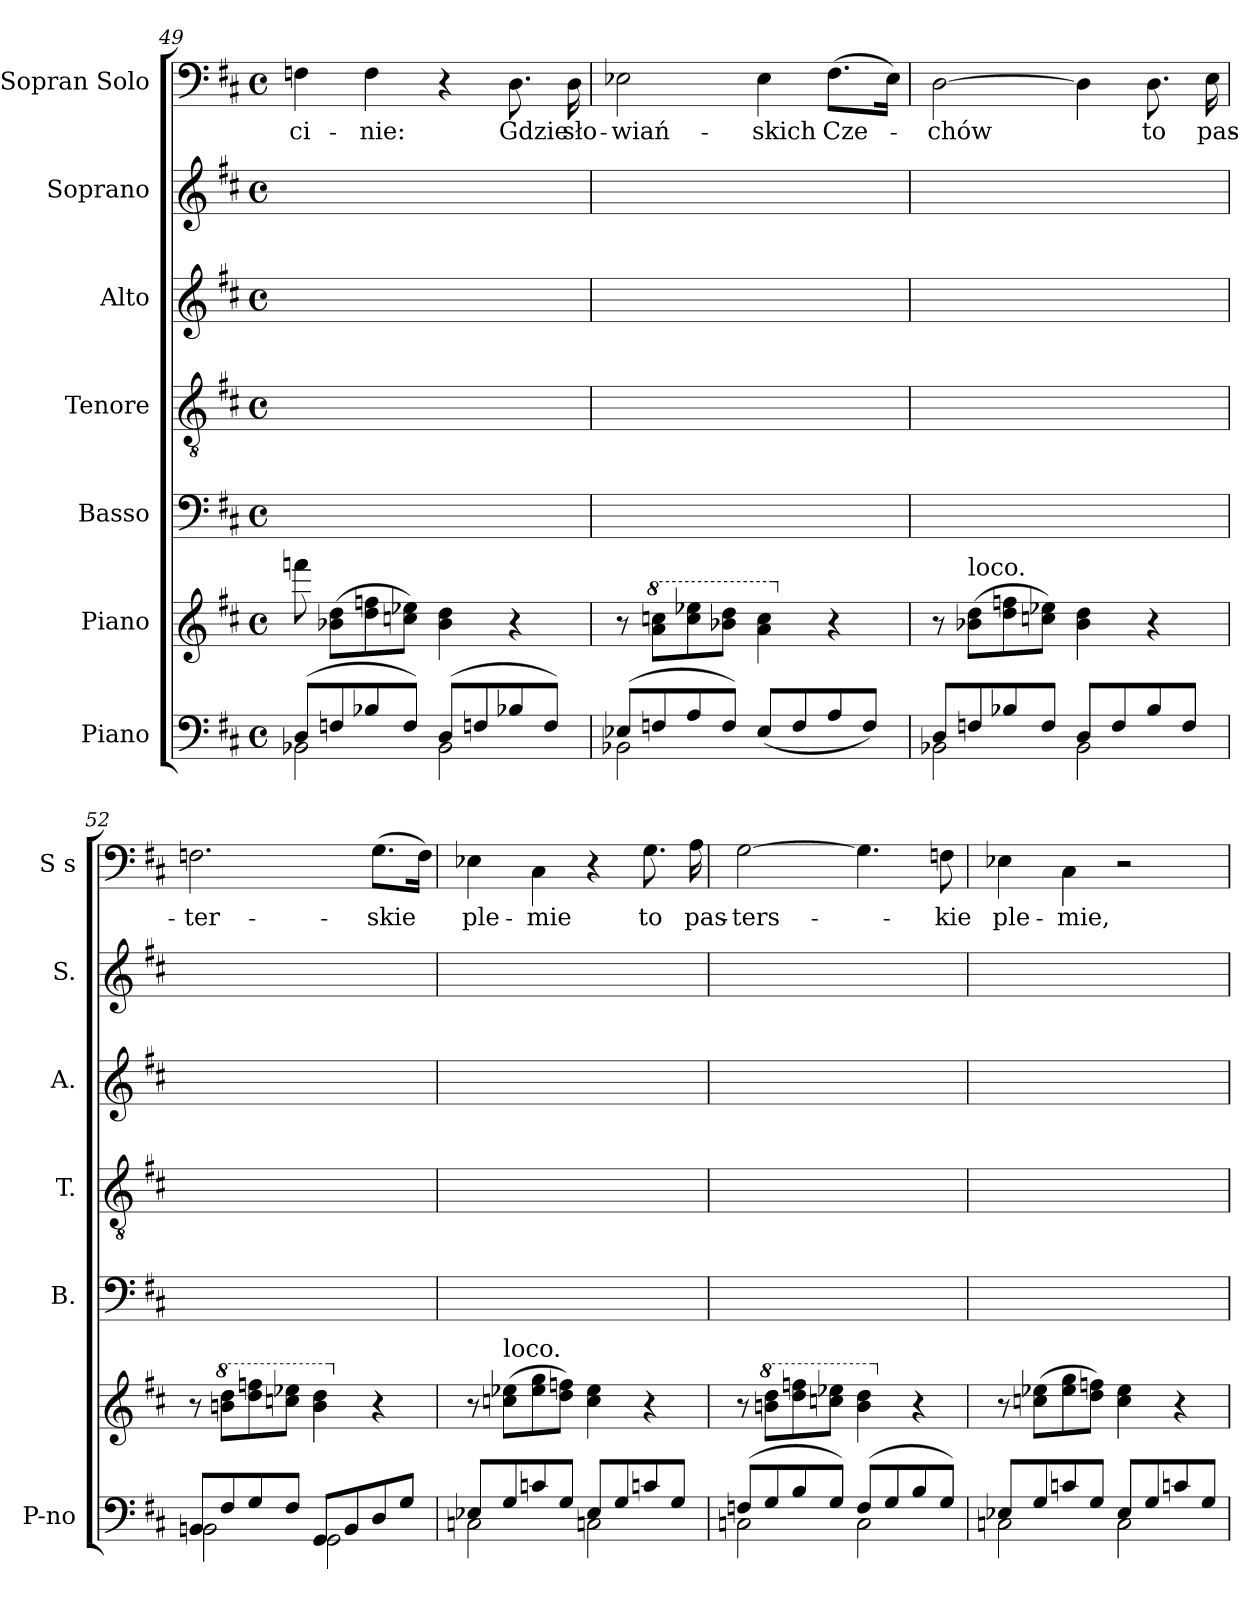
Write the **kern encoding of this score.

**kern	**kern	**kern	**kern	**kern	**kern	**kern	**text
*part7	*part6	*part5	*part4	*part3	*part2	*part1	*part1
*staff7	*staff6	*staff5	*staff4	*staff3	*staff2	*staff1	*staff1
*I"Piano	*I"Piano	*I"Basso	*I"Tenore	*I"Alto	*I"Soprano	*I"Sopran Solo	*
*I'P-no	*	*I'B.	*I'T.	*I'A.	*I'S.	*I'S s	*
*clefF4	*clefG2	*clefF4	*clefGv2	*clefG2	*clefG2	*clefF4	*
*k[f#c#]	*k[f#c#]	*k[f#c#]	*k[f#c#]	*k[f#c#]	*k[f#c#]	*k[f#c#]	*
*D:	*D:	*D:	*D:	*D:	*D:	*D:	*
*M4/4	*M4/4	*M4/4	*M4/4	*M4/4	*M4/4	*M4/4	*
*met(c)	*met(c)	*met(c)	*met(c)	*met(c)	*met(c)	*met(c)	*
=49	=49	=49	=49	=49	=49	=49	=49
*^	*	*	*	*	*	*	*
(8D/L	2BB-X\	8fffn\	1ryy	1ryy	1ryy	1ryy	4Fn\	-ci-
8Fn/	.	(8b-X\ 8dd\L	.	.	.	.	.	.
8B-X/	.	8dd\ 8ffn\	.	.	.	.	4F\	-nie:
8F/J)	.	8ccn\ 8ee-X\J)	.	.	.	.	.	.
(8D/L	2BB-\	4b-\ 4dd\	.	.	.	.	4r	.
8Fn/	.	.	.	.	.	.	.	.
8B-X/	.	4r	.	.	.	.	8.D\	Gdzie
8F/J)	.	.	.	.	.	.	.	.
.	.	.	.	.	.	.	16D\	sło-
=50	=50	=50	=50	=50	=50	=50	=50	=50
(8E-X/L	2BB-X\	8r	1ryy	1ryy	1ryy	1ryy	2E-X\	-wiań-
*	*	*8va	*	*	*	*	*	*
8Fn/	.	8aa\ 8cccn\L	.	.	.	.	.	.
8A/	.	8ccc\ 8eee-X\	.	.	.	.	.	.
8F/J)	.	8bb-X\ 8ddd\J	.	.	.	.	.	.
(8E-/L	2ryy	4aa\ 4ccc\	.	.	.	.	4E-\	-skich
8F/	.	.	.	.	.	.	.	.
*	*	*X8va	*	*	*	*	*	*
8A/	.	4r	.	.	.	.	(8.F#\L	Cze-
8F/J)	.	.	.	.	.	.	.	.
.	.	.	.	.	.	.	16E-\Jk)	.
=51	=51	=51	=51	=51	=51	=51	=51	=51
8D/L	2BB-X\	8r	1ryy	1ryy	1ryy	1ryy	[2D\	-chów
!	!	!LO:TX:a:t=loco.	!	!	!	!	!	!
8Fn/	.	(8b-X\ 8dd\L	.	.	.	.	.	.
8B-X/	.	8dd\ 8ffn\	.	.	.	.	.	.
8F/J	.	8ccn\ 8ee-X\J)	.	.	.	.	.	.
8D/L	2BB-\	4b-\ 4dd\	.	.	.	.	4D\]	.
8F/	.	.	.	.	.	.	.	.
8B-/	.	4r	.	.	.	.	8.D\	to
8F/J	.	.	.	.	.	.	.	.
.	.	.	.	.	.	.	16E\	pas-
=52	=52	=52	=52	=52	=52	=52	=52	=52
8BB/L	2BBn\	8r	1ryy	1ryy	1ryy	1ryy	2.Fn\	-ter-
*	*	*8va	*	*	*	*	*	*
8F#/	.	8bbn\ 8ddd\L	.	.	.	.	.	.
8G/	.	8ddd\ 8fffn\	.	.	.	.	.	.
8F#/J	.	8cccn\ 8eee-X\J	.	.	.	.	.	.
8GG/L	2GG\	4bb\ 4ddd\	.	.	.	.	.	.
8BB/	.	.	.	.	.	.	.	.
*	*	*X8va	*	*	*	*	*	*
8D/	.	4r	.	.	.	.	(8.G\L	-skie
8G/J	.	.	.	.	.	.	.	.
.	.	.	.	.	.	.	16F\Jk)	.
=53	=53	=53	=53	=53	=53	=53	=53	=53
8E-X/L	2Cn\	8r	1ryy	1ryy	1ryy	1ryy	4E-X\	ple-
!	!	!LO:TX:a:t=loco.	!	!	!	!	!	!
8G/	.	(8ccn\ 8ee-X\L	.	.	.	.	.	.
8cn/	.	8ee-\ 8gg\	.	.	.	.	4C#\	-mie
8G/J	.	8dd\ 8ffn\J)	.	.	.	.	.	.
8E-/L	2Cn\	4cc\ 4ee-\	.	.	.	.	4r	.
8G/	.	.	.	.	.	.	.	.
8cn/	.	4r	.	.	.	.	8.G\	to
8G/J	.	.	.	.	.	.	.	.
.	.	.	.	.	.	.	16A\	pas-
=54	=54	=54	=54	=54	=54	=54	=54	=54
(8Fn/L	2Cn\	8r	1ryy	1ryy	1ryy	1ryy	[2G\	-ters-
*	*	*8va	*	*	*	*	*	*
8G/	.	8bbn\ 8ddd\L	.	.	.	.	.	.
8B/	.	8ddd\ 8fffn\	.	.	.	.	.	.
8G/J)	.	8cccn\ 8eee-X\J	.	.	.	.	.	.
(8F/L	2C\	4bb\ 4ddd\	.	.	.	.	4.G\]	.
8G/	.	.	.	.	.	.	.	.
*	*	*X8va	*	*	*	*	*	*
8B/	.	4r	.	.	.	.	.	.
8G/J)	.	.	.	.	.	.	8Fn\	-kie
=55	=55	=55	=55	=55	=55	=55	=55	=55
8E-X/L	2Cn\	8r	1ryy	1ryy	1ryy	1ryy	4E-X\	ple-
8G/	.	(8ccn\ 8ee-X\L	.	.	.	.	.	.
8cn/	.	8ee-\ 8gg\	.	.	.	.	4C#\	-mie,
8G/J	.	8dd\ 8ffn\J)	.	.	.	.	.	.
8E-/L	2C\	4cc\ 4ee-\	.	.	.	.	2r	.
8G/	.	.	.	.	.	.	.	.
8cn/	.	4r	.	.	.	.	.	.
8G/J	.	.	.	.	.	.	.	.
*v	*v	*	*	*	*	*	*	*
=	=	=	=	=	=	=	=
*-	*-	*-	*-	*-	*-	*-	*-
